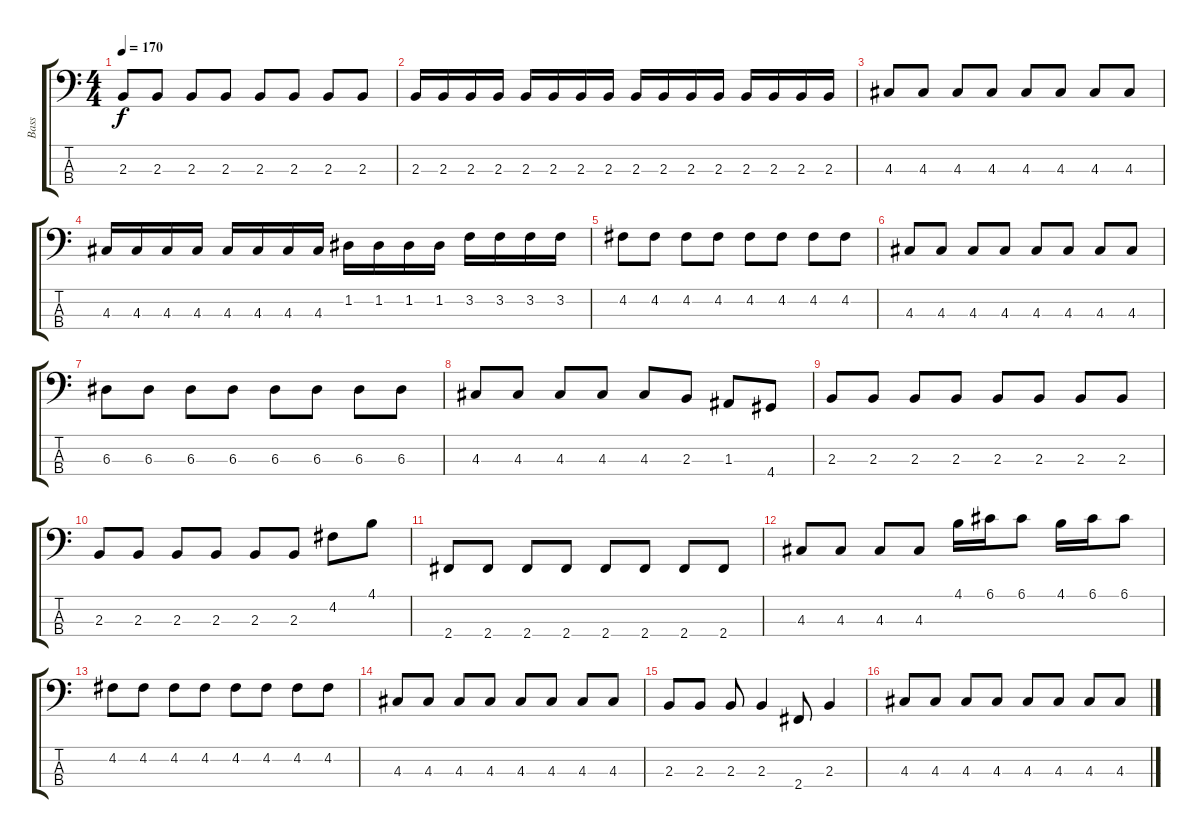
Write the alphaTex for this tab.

\track ("Bass" "Bass") {instrument electricbassfinger}
\staff {score tabs}
\tuning (G2 D2 A1 E1) {hide}
\ts (4 4)
\tempo 170
\clef f4
\ks c
2.3.8{dy f} 2.3.8 2.3.8 2.3.8 2.3.8 2.3.8 2.3.8 2.3.8 |
2.3.16 2.3.16 2.3.16 2.3.16 2.3.16 2.3.16 2.3.16 2.3.16 2.3.16 2.3.16 2.3.16 2.3.16 2.3.16 2.3.16 2.3.16 2.3.16 |
4.3.8 4.3.8 4.3.8 4.3.8 4.3.8 4.3.8 4.3.8 4.3.8 |
4.3.16 4.3.16 4.3.16 4.3.16 4.3.16 4.3.16 4.3.16 4.3.16 1.2.16 1.2.16 1.2.16 1.2.16 3.2.16 3.2.16 3.2.16 3.2.16 |
4.2.8 4.2.8 4.2.8 4.2.8 4.2.8 4.2.8 4.2.8 4.2.8 |
4.3.8 4.3.8 4.3.8 4.3.8 4.3.8 4.3.8 4.3.8 4.3.8 |
6.3.8 6.3.8 6.3.8 6.3.8 6.3.8 6.3.8 6.3.8 6.3.8 |
4.3.8 4.3.8 4.3.8 4.3.8 4.3.8 2.3.8 1.3.8 4.4.8 |
2.3.8 2.3.8 2.3.8 2.3.8 2.3.8 2.3.8 2.3.8 2.3.8 |
2.3.8 2.3.8 2.3.8 2.3.8 2.3.8 2.3.8 4.2.8 4.1.8 |
2.4.8 2.4.8 2.4.8 2.4.8 2.4.8 2.4.8 2.4.8 2.4.8 |
4.3.8 4.3.8 4.3.8 4.3.8 4.1.16 6.1.16 6.1.8 4.1.16 6.1.16 6.1.8 |
4.2.8 4.2.8 4.2.8 4.2.8 4.2.8 4.2.8 4.2.8 4.2.8 |
4.3.8 4.3.8 4.3.8 4.3.8 4.3.8 4.3.8 4.3.8 4.3.8 |
2.3.8 2.3.8 2.3.8 2.3.4 2.4.8 2.3.4 |
4.3.8 4.3.8 4.3.8 4.3.8 4.3.8 4.3.8 4.3.8 4.3.8
